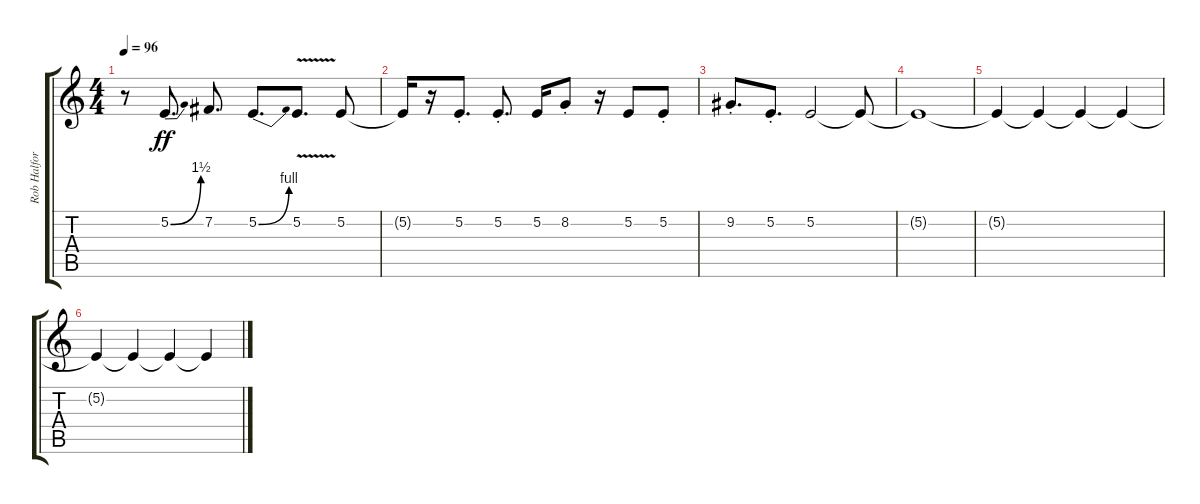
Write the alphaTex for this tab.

\track ("Rob Halford" "Rob Halfor") {instrument violin}
\staff {score tabs}
\tuning (E4 B3 G3 D3 A2 E2) {hide}
\ts (4 4)
\tempo 96
\clef g2
\ks c
r.8{dy ff} 5.2{be (bend 0 0 60 6)}.8{d} 7.2.8{d} 5.2{be (bend 0 0 60 4)}.8{d} 5.2{v}.8{d} 5.2.8 |
5.2{t}.16 r.16 5.2{st}.8{d} 5.2{st}.8{d} 5.2.16 8.2{st}.8 r.16 5.2.8 5.2{st}.8 |
9.2{st}.8{d} 5.2{st}.8{d} 5.2.2 5.2{t}.8 |
5.2{t}.1 |
5.2{t}.4{volume 14} 5.2{t}.4{volume 12} 5.2{t}.4{volume 10} 5.2{t}.4{volume 8} |
5.2{t}.4{volume 6} 5.2{t}.4{volume 4} 5.2{t}.4{volume 2} 5.2{t}.4{volume 0}
